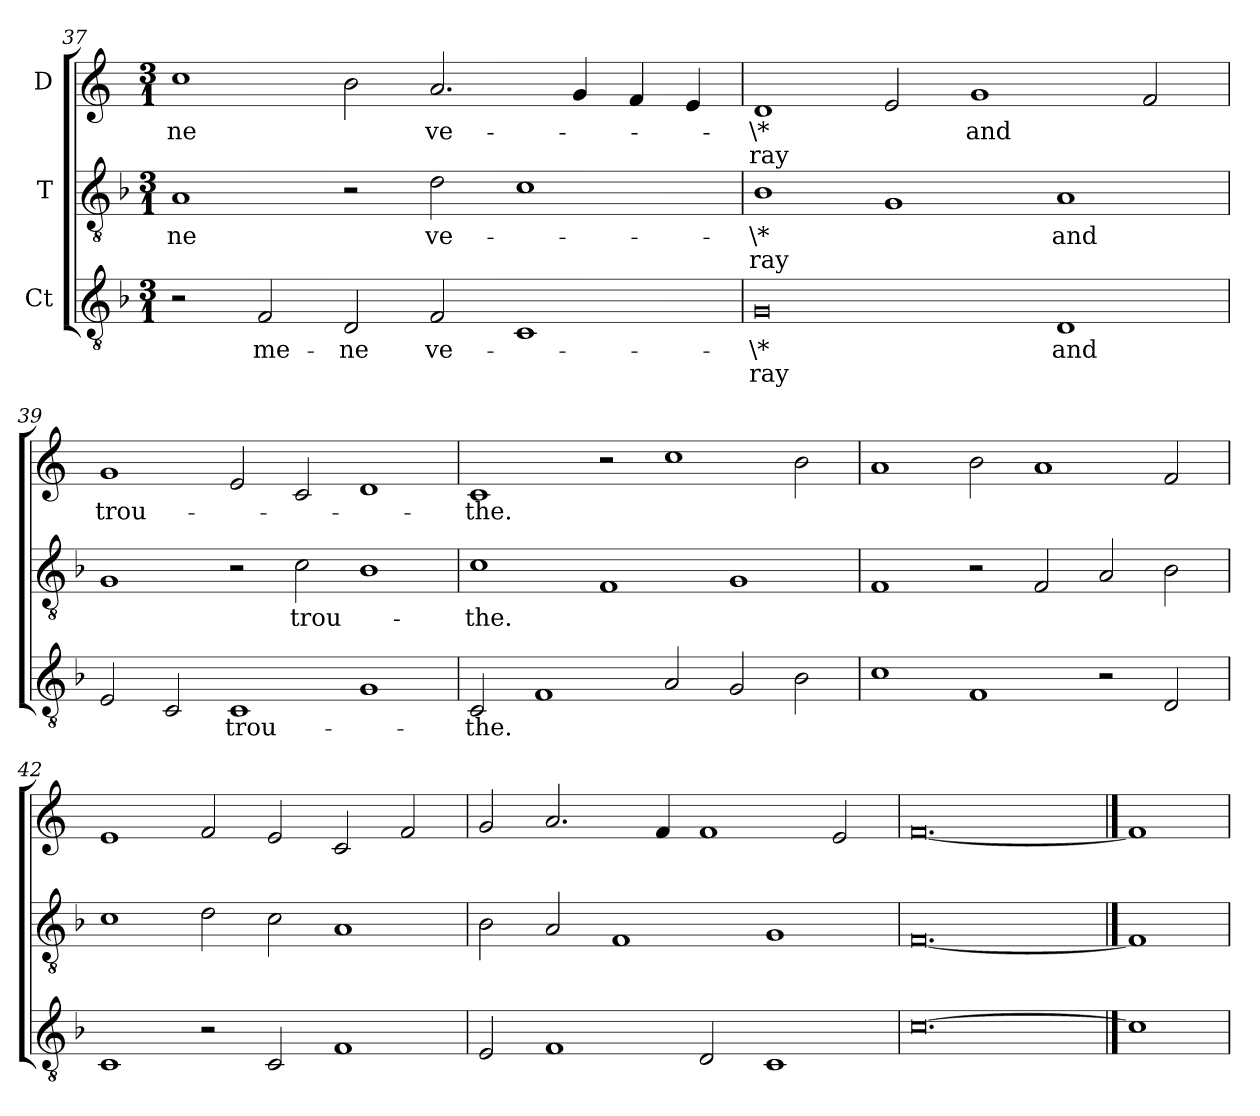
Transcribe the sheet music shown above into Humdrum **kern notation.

**kern	**text	**text	**kern	**text	**text	**kern	**text	**text
*part3	*part3	*part3	*part2	*part2	*part2	*part1	*part1	*part1
*staff3	*staff3	*staff3	*staff2	*staff2	*staff2	*staff1	*staff1	*staff1
*I"Ct	*	*	*I"T	*	*	*I"D	*	*
*clefGv2	*	*	*clefGv2	*	*	*clefG2	*	*
*ITrd7c12	*	*	*ITrd7c12	*	*	*	*	*
*k[b-]	*	*	*k[b-]	*	*	*k[]	*	*
*F:	*	*	*F:	*	*	*C:	*	*
*M3/1	*	*	*M3/1	*	*	*M3/1	*	*
=37	=37	=37	=37	=37	=37	=37	=37	=37
!	!	!	!	!LO:LY:b:color=#000000	!	!	!	!
!	!	!	!	!	!	!	!LO:LY:b:color=#000000	!
2r	.	.	1AAi/	-ne	.	1cci\	-ne	.
!	!LO:LY:b:color=#000000	!	!	!	!	!	!	!
2FFi/	me-	.	.	.	.	.	.	.
!	!LO:LY:b:color=#000000	!	!	!	!	!	!	!
2DDi/	-ne	.	2r	.	.	2bi\	.	.
!	!LO:LY:b:color=#000000	!	!	!	!	!	!	!
!	!	!	!	!LO:LY:b:color=#000000	!	!	!	!
!	!	!	!	!	!	!	!LO:LY:b:color=#000000	!
2FFi/	ve-	.	2Di\	ve-	.	2.ai/	ve-	.
1CCi/	.	.	1Ci\	.	.	.	.	.
.	.	.	.	.	.	4gi/	.	.
.	.	.	.	.	.	4fi/	.	.
.	.	.	.	.	.	4ei/	.	.
!!LO:LB:g=z
=38	=38	=38	=38	=38	=38	=38	=38	=38
!	!LO:LY:color=#000000	!LO:LY:b:color=#000000	!	!	!	!	!	!
!	!	!	!	!LO:LY:color=#000000	!LO:LY:b:color=#000000	!	!	!
!	!	!	!	!	!	!	!LO:LY:color=#000000	!LO:LY:b:color=#000000
0GGi/	\*	-ray	1BB-i/	\*	-ray	1di/	\*	-ray
.	.	.	1GGi/	.	.	2ei/	.	.
!	!	!	!	!	!	!	!LO:LY:b:color=#000000	!
.	.	.	.	.	.	1gi/	and	.
!	!LO:LY:b:color=#000000	!	!	!	!	!	!	!
!	!	!	!	!LO:LY:b:color=#000000	!	!	!	!
1DDi/	and	.	1AAi/	and	.	.	.	.
.	.	.	.	.	.	2fi/	.	.
=39	=39	=39	=39	=39	=39	=39	=39	=39
!	!	!	!	!	!	!	!LO:LY:b:color=#000000	!
2EEi/	.	.	1GGi/	.	.	1gi/	trou-	.
2CCi/	.	.	.	.	.	.	.	.
!	!LO:LY:b:color=#000000	!	!	!	!	!	!	!
1CCi/	trou-	.	2r	.	.	2ei/	.	.
!	!	!	!	!LO:LY:b:color=#000000	!	!	!	!
.	.	.	2Ci\	trou-	.	2ci/	.	.
1GGi/	.	.	1BB-i/	.	.	1di/	.	.
=40	=40	=40	=40	=40	=40	=40	=40	=40
!	!LO:LY:b:color=#000000	!	!	!	!	!	!	!
!	!	!	!	!LO:LY:b:color=#000000	!	!	!	!
!	!	!	!	!	!	!	!LO:LY:b:color=#000000	!
2CCi/	-the.	.	1Ci\	-the.	.	1ci/	-the.	.
1FFi/	.	.	.	.	.	.	.	.
.	.	.	1FFi/	.	.	2r	.	.
2AAi/	.	.	.	.	.	1cci\	.	.
2GGi/	.	.	1GGi/	.	.	.	.	.
2BB-i\	.	.	.	.	.	2bi\	.	.
!!LO:LB:g=z
=41	=41	=41	=41	=41	=41	=41	=41	=41
1Ci\	.	.	1FFi/	.	.	1ai/	.	.
1FFi/	.	.	2r	.	.	2bi\	.	.
.	.	.	2FFi/	.	.	1ai/	.	.
2r	.	.	2AAi/	.	.	.	.	.
2DDi/	.	.	2BB-i\	.	.	2fi/	.	.
=42	=42	=42	=42	=42	=42	=42	=42	=42
1CCi/	.	.	1Ci\	.	.	1ei/	.	.
2r	.	.	2Di\	.	.	2fi/	.	.
2CCi/	.	.	2Ci\	.	.	2ei/	.	.
1FFi/	.	.	1AAi/	.	.	2ci/	.	.
.	.	.	.	.	.	2fi/	.	.
=43	=43	=43	=43	=43	=43	=43	=43	=43
2EEi/	.	.	2BB-i\	.	.	2gi/	.	.
1FFi/	.	.	2AAi/	.	.	2.ai/	.	.
.	.	.	1FFi/	.	.	.	.	.
.	.	.	.	.	.	4fi/	.	.
2DDi/	.	.	.	.	.	1fi/	.	.
1CCi/	.	.	1GGi/	.	.	.	.	.
.	.	.	.	.	.	2ei/	.	.
=44	=44	=44	=44	=44	=44	=44	=44	=44
[0.Ci\	.	.	[0.FFi/	.	.	[0.fi/	.	.
==45	==45	==45	==45	==45	==45	==45	==45	==45
1Ci\]	.	.	1FFi/]	.	.	1fi/]	.	.
=	=	=	=	=	=	=	=	=
*-	*-	*-	*-	*-	*-	*-	*-	*-
